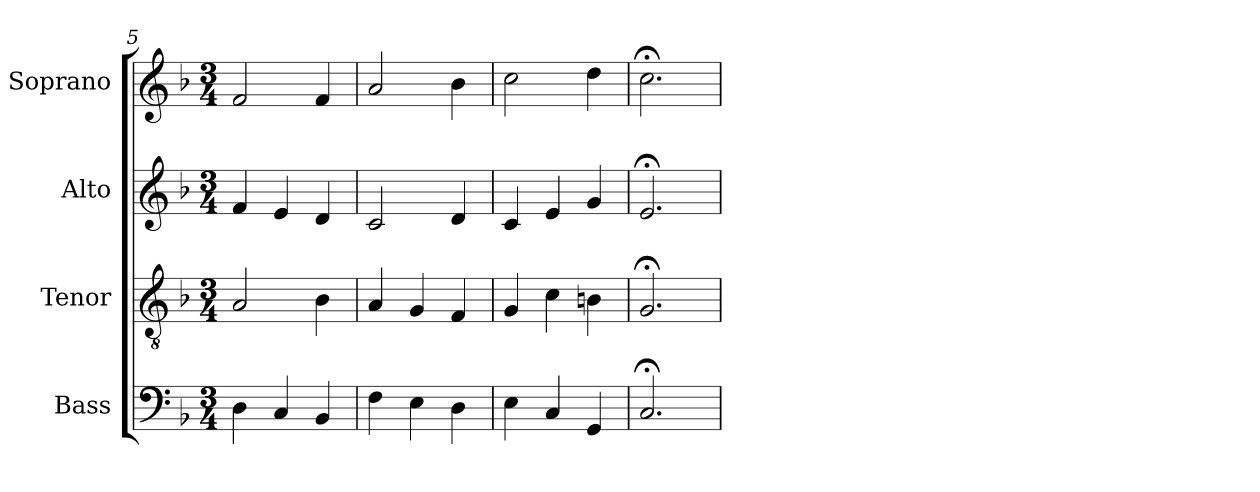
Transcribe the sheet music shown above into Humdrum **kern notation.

**kern	**kern	**kern	**kern
*part4	*part3	*part2	*part1
*staff4	*staff3	*staff2	*staff1
*I"Bass	*I"Tenor	*I"Alto	*I"Soprano
*I'B	*I'T	*I'A	*I'S
*clefF4	*clefGv2	*clefG2	*clefG2
*k[b-]	*k[b-]	*k[b-]	*k[b-]
*F:	*F:	*F:	*F:
*M3/4	*M3/4	*M3/4	*M3/4
*MM100	*MM100	*MM100	*MM100
=5	=5	=5	=5
4D	2A	4f	2f
4C	.	4e	.
4BB-	4B-	4d	4f
=6	=6	=6	=6
4F	4A	2c	2a
4E	4G	.	.
4D	4F	4d	4b-
=7	=7	=7	=7
4E	4G	4c	2cc
4C	4c	4e	.
4GG	4Bn	4g	4dd
=8	=8	=8	=8
2.C;<	2.G;<	2.e;<	2.cc;<
=	=	=	=
*-	*-	*-	*-
